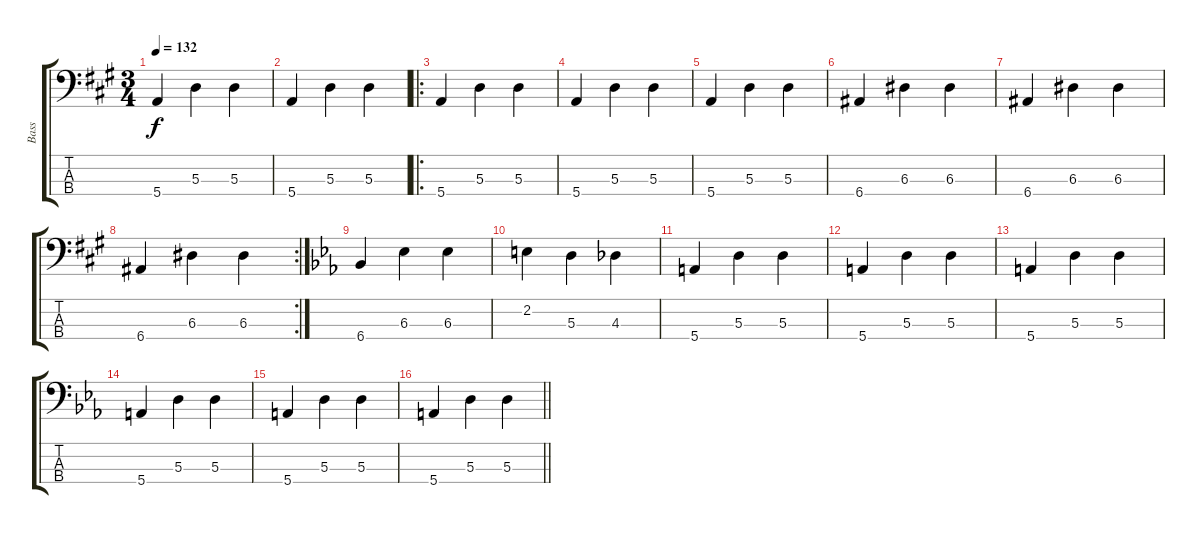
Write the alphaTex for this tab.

\track ("Bass" "Bass") {instrument electricbassfinger}
\staff {score tabs}
\tuning (G2 D2 A1 E1) {hide}
\ts (3 4)
\tempo 132
\clef f4
\ks a
5.4.4{dy f instrument electricbassfinger} 5.3.4 5.3.4 |
5.4.4 5.3.4 5.3.4 |
\ro
5.4.4 5.3.4 5.3.4 |
5.4.4 5.3.4 5.3.4 |
5.4.4 5.3.4 5.3.4 |
6.4.4 6.3.4 6.3.4 |
6.4.4 6.3.4 6.3.4 |
\rc 2
6.4.4 6.3.4 6.3.4 |
\ks eb
6.4.4 6.3.4 6.3.4 |
2.2.4 5.3.4 4.3.4 |
5.4.4 5.3.4 5.3.4 |
5.4.4 5.3.4 5.3.4 |
5.4.4 5.3.4 5.3.4 |
5.4.4 5.3.4 5.3.4 |
5.4.4 5.3.4 5.3.4 |
\barLineRight lightlight
5.4.4 5.3.4 5.3.4
